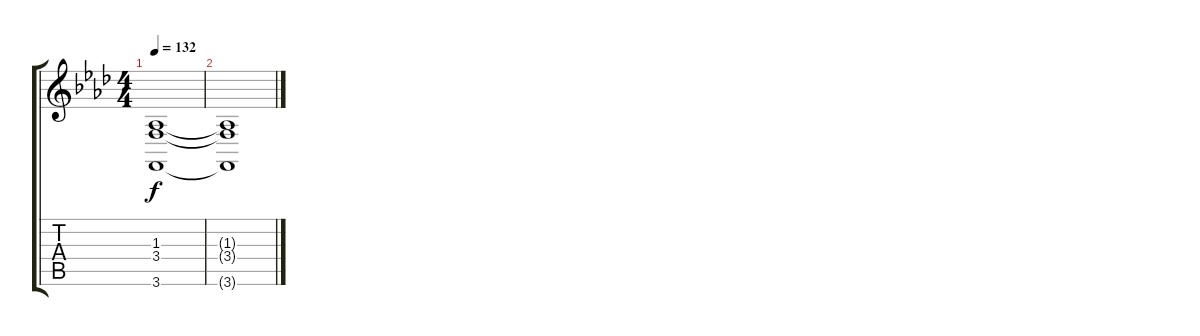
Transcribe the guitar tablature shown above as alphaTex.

\track "" {instrument pad2warm}
\staff {score tabs}
\tuning (E4 B3 G3 D3 A2 D2) {hide}
\ts (4 4)
\tempo 132
\clef g2
\ks fminor
(1.3{t} 3.4{t} 3.6{t}).1{dy f} |
(1.3{t} 3.4{t} 3.6{t}).1
